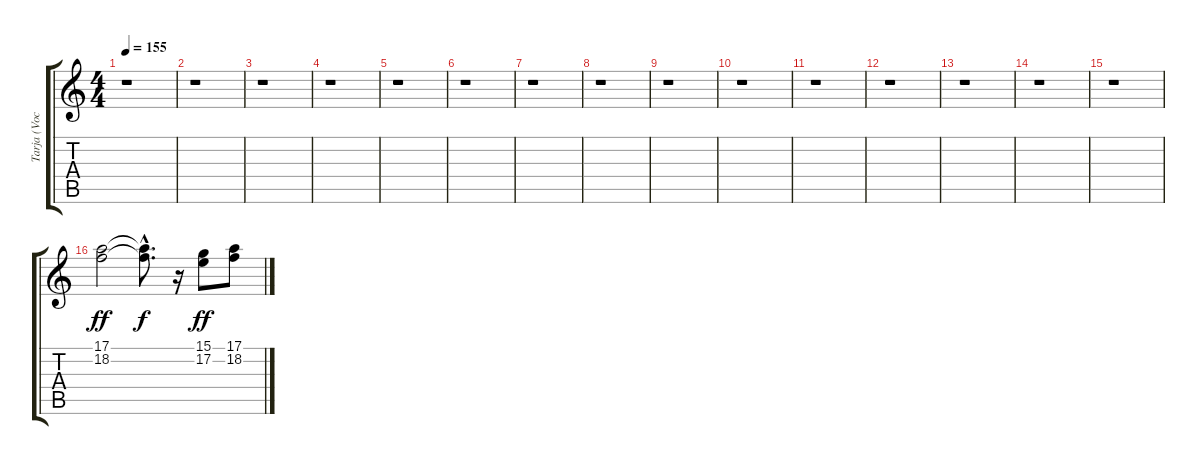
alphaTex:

\track ("Tarja (Vocals)" "Tarja (Voc") {instrument lead6voice}
\staff {score tabs}
\tuning (E4 B3 G3 D3 A2 E2) {hide}
\ts (4 4)
\tempo 155
\clef g2
\ks c
r.1{dy f} |
r.1 |
r.1 |
r.1 |
r.1 |
r.1 |
r.1 |
r.1 |
r.1 |
r.1 |
r.1 |
r.1 |
r.1 |
r.1 |
r.1 |
(17.1 18.2).2{dy ff} (17.1{hac t} 18.2{hac t}).8{d dy f} r.16 (15.1 17.2).8{dy ff} (17.1 18.2).8
